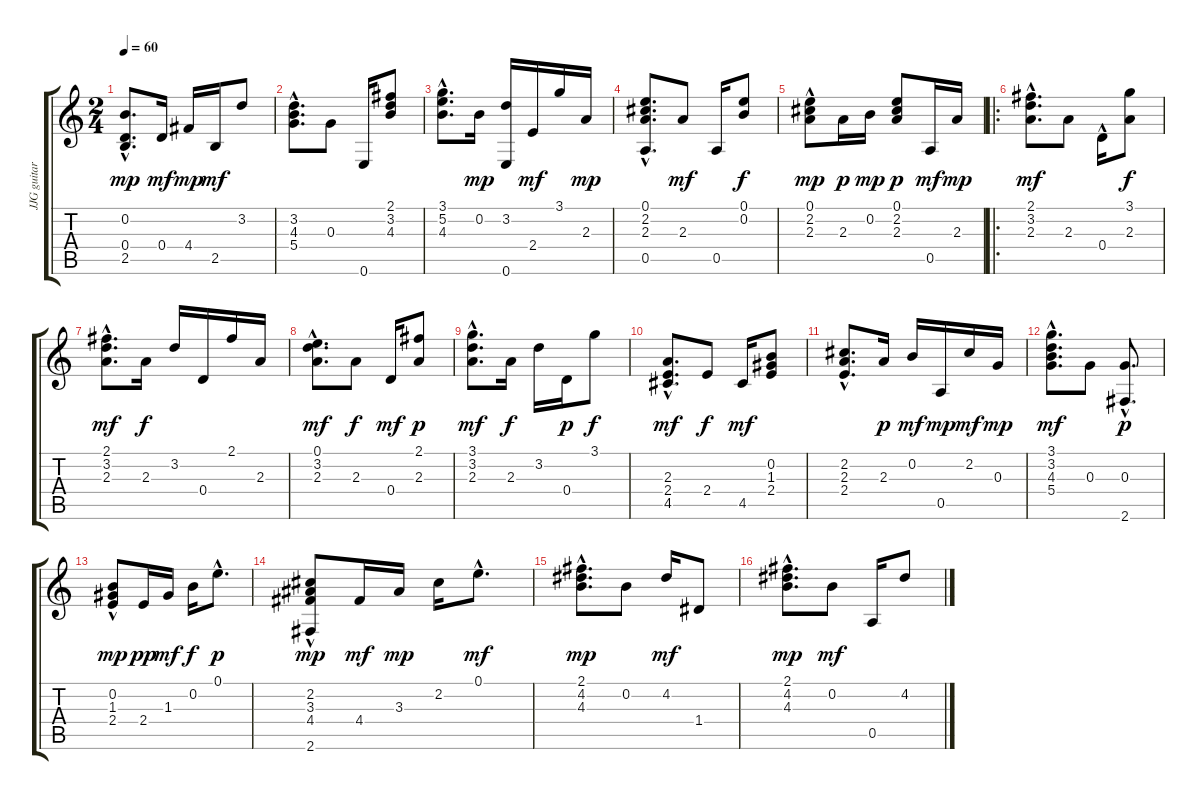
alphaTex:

\track ("JJG guitare" "JJG guitar") {instrument acousticguitarsteel}
\staff {score tabs}
\tuning (E4 B3 G3 D3 A2 E2) {hide}
\ts (2 4)
\tempo 60
\clef g2
\ks c
(0.2 0.4{hac} 2.5).8{d dy mp} 0.4.16{dy mf} 4.4.16{dy mp} 2.5.16{dy mf} 3.2.8 |
(3.2{hac} 4.3{hac} 5.4).8{d} 0.3.8 0.6.16 (2.1 3.2 4.3).8 |
(3.1{hac} 5.2{hac} 4.3).8{d} 0.2.16{dy mp} (3.2 0.6).16 2.4.16{dy mf} 3.1.16 2.3.16{dy mp} |
(0.1 2.2{hac} 2.3{hac} 0.5).8{d} 2.3.8{dy mf} 0.5.16 (0.1 0.2).8{dy f} |
(0.1 2.2 2.3{hac}).8{dy mp} 2.3.16{dy p} 0.2.16{dy mp} (0.1 2.2 2.3).8{dy p} 0.5.16{dy mf} 2.3.16{dy mp} |
\ro
(2.1{hac} 3.2{hac} 2.3).8{d dy mf} 2.3.8 0.4{hac}.16 (3.1 2.3).8{dy f} |
(2.1{hac} 3.2 2.3).8{d dy mf} 2.3.16{dy f} 3.2.16 0.4.16 2.1.16 2.3.16 |
(0.1{hac} 3.2{hac} 2.3{hac}).8{d dy mf} 2.3.8{dy f} 0.4.16{dy mf} (2.1 2.3).8{dy p} |
(3.1{hac} 3.2 2.3{hac}).8{d dy mf} 2.3.16{dy f} 3.2.16 0.4.16{dy p} 3.1.8{dy f} |
(2.3{hac} 2.4 4.5{hac}).8{d dy mf} 2.4.8{dy f} 4.5.16{dy mf} (0.2 1.3 2.4).8 |
(2.2{hac} 2.3 2.4{hac}).8{d} 2.3.16{dy p} 0.2.16{dy mf} 0.5.16{dy mp} 2.2.16{dy mf} 0.3.16{dy mp} |
(3.1 3.2{hac} 4.3{hac} 5.4).8{d dy mf} 0.3.8 (0.3{hac} 2.6).8{d dy p} |
(0.2 1.3 2.4{hac}).8{dy mp} 2.4.16{dy pp} 1.3.16{dy mf} 0.2.16{dy f} 0.1{hac}.8{d dy p} |
(2.2{hac} 3.3 4.4{hac} 2.6).8{dy mp} 4.4.16{dy mf} 3.3.16{dy mp} 2.2.16 0.1{hac}.8{d dy mf} |
(2.1{hac} 4.2{hac} 4.3).8{d dy mp} 0.2.8 4.2.16{dy mf} 1.4.8 |
(2.1 4.2{hac} 4.3).8{d dy mp} 0.2.8{dy mf} 0.5.16 4.2.8
